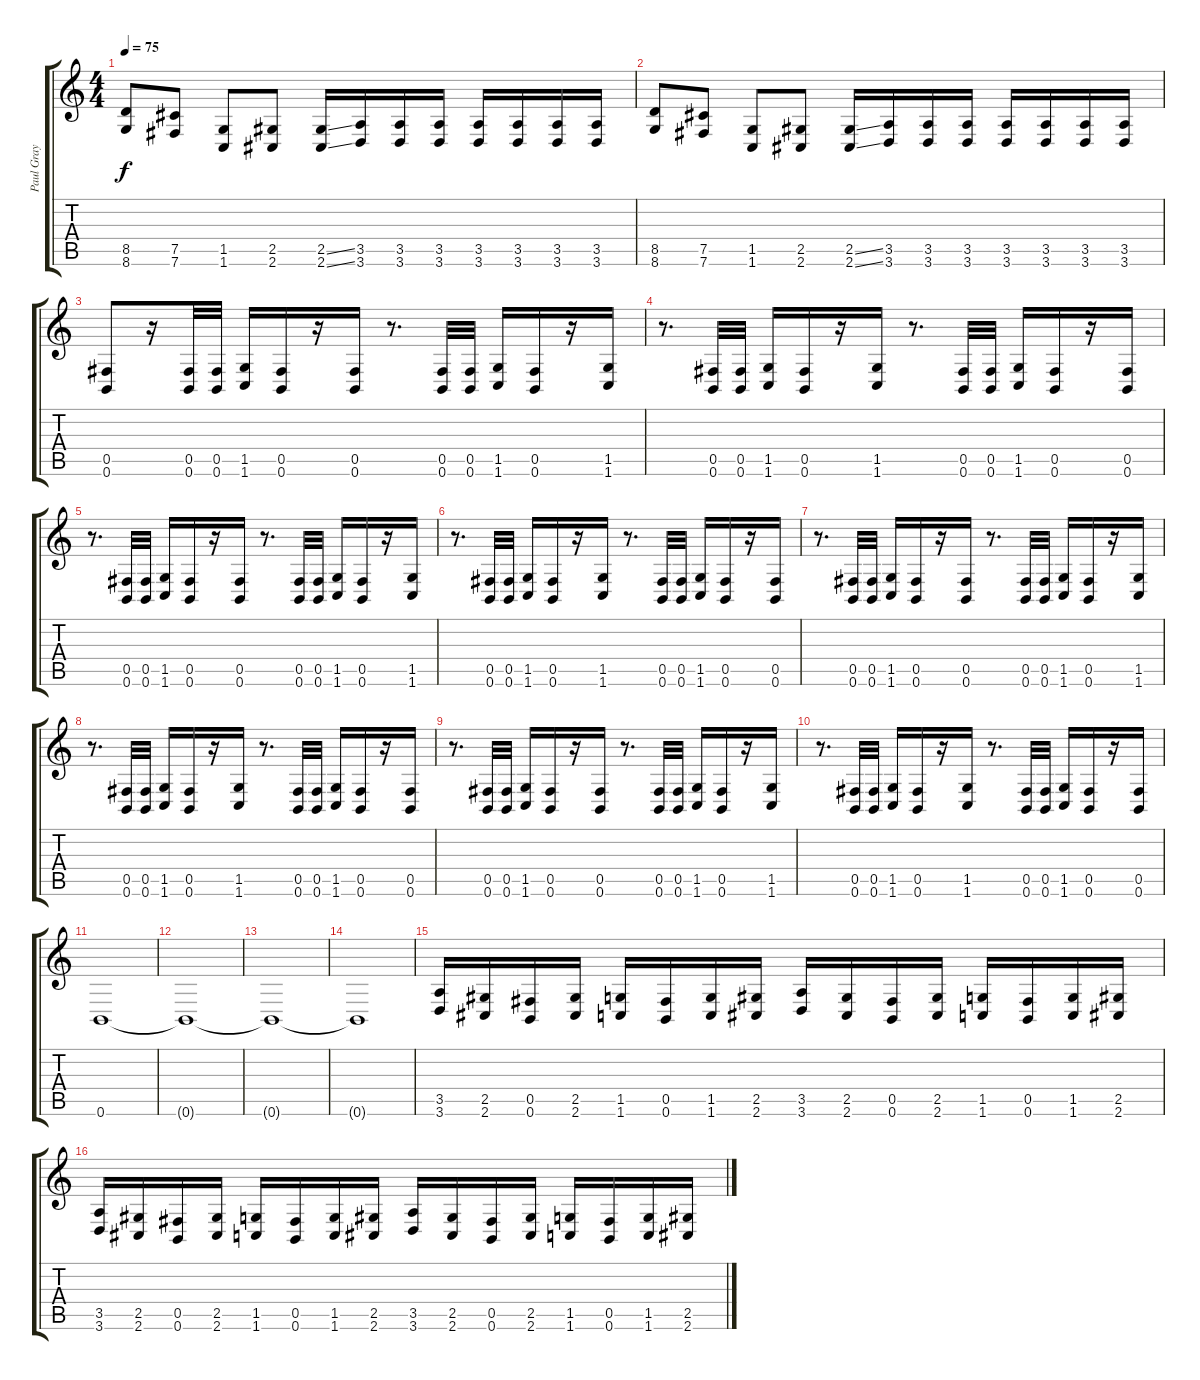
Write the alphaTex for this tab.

\track ("Paul Gray" "Paul Gray") {instrument electricbasspick}
\staff {score tabs}
\tuning (Db4 Ab3 E3 B2 Gb2 B1) {hide}
\ts (4 4)
\tempo 75
\clef g2
\ks c
(8.5 8.6).8{dy f} (7.5 7.6).8 (1.5 1.6).8 (2.5 2.6).8 (2.5{ss} 2.6{ss}).16 (3.5 3.6).16 (3.5 3.6).16 (3.5 3.6).16 (3.5 3.6).16 (3.5 3.6).16 (3.5 3.6).16 (3.5 3.6).16 |
(8.5 8.6).8 (7.5 7.6).8 (1.5 1.6).8 (2.5 2.6).8 (2.5{ss} 2.6{ss}).16 (3.5 3.6).16 (3.5 3.6).16 (3.5 3.6).16 (3.5 3.6).16 (3.5 3.6).16 (3.5 3.6).16 (3.5 3.6).16 |
(0.5 0.6).8 r.16 (0.5 0.6).32 (0.5 0.6).32 (1.5 1.6).16 (0.5 0.6).16 r.16 (0.5 0.6).16 r.8{d} (0.5 0.6).32 (0.5 0.6).32 (1.5 1.6).16 (0.5 0.6).16 r.16 (1.5 1.6).16 |
r.8{d} (0.5 0.6).32 (0.5 0.6).32 (1.5 1.6).16 (0.5 0.6).16 r.16 (1.5 1.6).16 r.8{d} (0.5 0.6).32 (0.5 0.6).32 (1.5 1.6).16 (0.5 0.6).16 r.16 (0.5 0.6).16 |
r.8{d} (0.5 0.6).32 (0.5 0.6).32 (1.5 1.6).16 (0.5 0.6).16 r.16 (0.5 0.6).16 r.8{d} (0.5 0.6).32 (0.5 0.6).32 (1.5 1.6).16 (0.5 0.6).16 r.16 (1.5 1.6).16 |
r.8{d} (0.5 0.6).32 (0.5 0.6).32 (1.5 1.6).16 (0.5 0.6).16 r.16 (1.5 1.6).16 r.8{d} (0.5 0.6).32 (0.5 0.6).32 (1.5 1.6).16 (0.5 0.6).16 r.16 (0.5 0.6).16 |
r.8{d} (0.5 0.6).32 (0.5 0.6).32 (1.5 1.6).16 (0.5 0.6).16 r.16 (0.5 0.6).16 r.8{d} (0.5 0.6).32 (0.5 0.6).32 (1.5 1.6).16 (0.5 0.6).16 r.16 (1.5 1.6).16 |
r.8{d} (0.5 0.6).32 (0.5 0.6).32 (1.5 1.6).16 (0.5 0.6).16 r.16 (1.5 1.6).16 r.8{d} (0.5 0.6).32 (0.5 0.6).32 (1.5 1.6).16 (0.5 0.6).16 r.16 (0.5 0.6).16 |
r.8{d} (0.5 0.6).32 (0.5 0.6).32 (1.5 1.6).16 (0.5 0.6).16 r.16 (0.5 0.6).16 r.8{d} (0.5 0.6).32 (0.5 0.6).32 (1.5 1.6).16 (0.5 0.6).16 r.16 (1.5 1.6).16 |
r.8{d} (0.5 0.6).32 (0.5 0.6).32 (1.5 1.6).16 (0.5 0.6).16 r.16 (1.5 1.6).16 r.8{d} (0.5 0.6).32 (0.5 0.6).32 (1.5 1.6).16 (0.5 0.6).16 r.16 (0.5 0.6).16 |
0.6.1 |
0.6{t}.1 |
0.6{t}.1 |
0.6{t}.1 |
(3.5 3.6).16 (2.5 2.6).16 (0.5 0.6).16 (2.5 2.6).16 (1.5 1.6).16 (0.5 0.6).16 (1.5 1.6).16 (2.5 2.6).16 (3.5 3.6).16 (2.5 2.6).16 (0.5 0.6).16 (2.5 2.6).16 (1.5 1.6).16 (0.5 0.6).16 (1.5 1.6).16 (2.5 2.6).16 |
(3.5 3.6).16 (2.5 2.6).16 (0.5 0.6).16 (2.5 2.6).16 (1.5 1.6).16 (0.5 0.6).16 (1.5 1.6).16 (2.5 2.6).16 (3.5 3.6).16 (2.5 2.6).16 (0.5 0.6).16 (2.5 2.6).16 (1.5 1.6).16 (0.5 0.6).16 (1.5 1.6).16 (2.5 2.6).16
